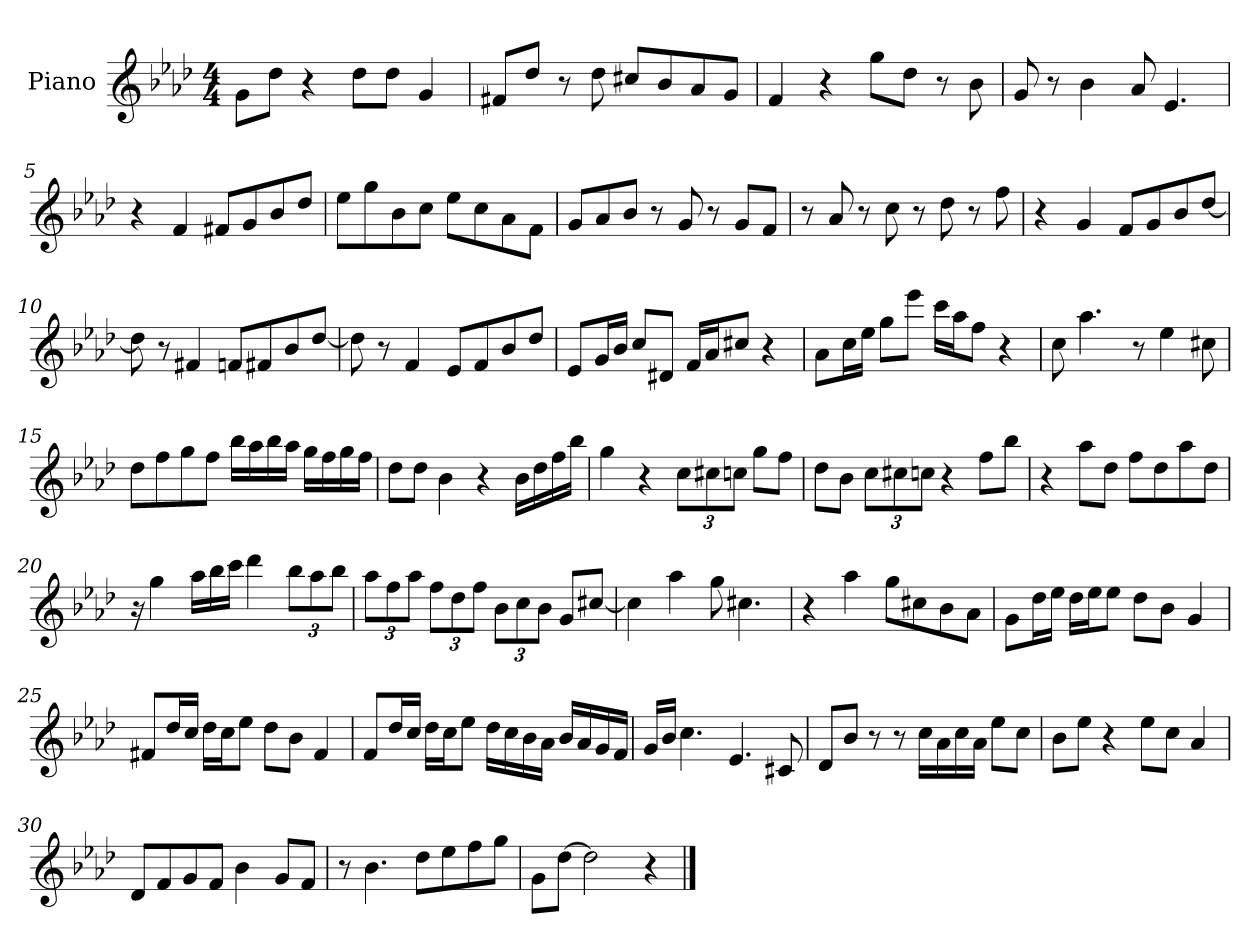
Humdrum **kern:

**kern
*part1
*staff1
*I"Piano
*I'Pno.
*clefG2
*k[b-e-a-d-]
*M4/4
=1
8g\L
8dd-\J
4r
8dd-\L
8dd-\J
4g/
=2
8f#X/L
8dd-/J
8r
8dd-\
8cc#X/L
8b-/
8a-/
8g/J
=3
4f/
4r
8gg\L
8dd-\J
8r
8b-\
=4
8g/
8r
4b-\
8a-/
4.e-/
=5
4r
4f/
8f#X/L
8g/
8b-/
8dd-/J
=6
8ee-\L
8gg\
8b-\
8cc\J
8ee-\L
8cc\
8a-\
8f\J
!!LO:LB:g=z
=7
8g/L
8a-/
8b-/J
8r
8g/
8r
8g/L
8f/J
=8
8r
8a-/
8r
8cc\
8r
8dd-\
8r
8ff\
=9
4r
4g/
8f/L
8g/
8b-/
[8dd-/J
=10
8dd-\]
8r
4f#X/
8fn/L
8f#X/
8b-/
[8dd-/J
=11
8dd-\]
8r
4f/
8e-/L
8f/
8b-/
8dd-/J
!!LO:LB:g=z
=12
8e-/L
16g/L
16b-/JJ
8cc/L
8d#X/J
16f/LL
16a-/J
8cc#X/J
4r
=13
8a-\L
16cc\L
16ee-\JJ
8gg\L
8eee-\J
16ccc\LL
16aa-\J
8ff\J
4r
=14
8cc\
4.aa-\
8r
4ee-\
8cc#X\
=15
8dd-\L
8ff\
8gg\
8ff\J
16bb-\LL
16aa-\
16bb-\
16aa-\JJ
16gg\LL
16ff\
16gg\
16ff\JJ
!!LO:LB:g=z
=16
8dd-\L
8dd-\J
4b-\
4r
16b-\LL
16dd-\
16ff\
16bb-\JJ
=17
4gg\
4r
*Xbrackettup
12cc\L
12cc#X\
12ccn\J
8gg\L
8ff\J
=18
8dd-\L
8b-\J
12cc\L
12cc#X\
12ccn\J
4r
8ff\L
8bb-\J
=19
4r
8aa-\L
8dd-\J
8ff\L
8dd-\
8aa-\
8dd-\J
=20
16r
4gg\
16aa-\LL
16bb-\
16ccc\JJ
4ddd-\
12bb-\L
12aa-\
12bb-\J
!!LO:LB:g=z
=21
12aa-\L
12ff\
12aa-\J
12ff\L
12dd-\
12ff\J
12b-\L
12cc\
12b-\J
8g/L
[8cc#X/J
=22
4cc#\]
4aa-\
8gg\
4.cc#X\
=23
4r
4aa-\
8gg\L
8cc#X\
8b-\
8a-\J
=24
8g\L
16dd-\L
16ee-\JJ
16dd-\LL
16ee-\J
8ee-\J
8dd-\L
8b-\J
4g/
=25
8f#X/L
16dd-/L
16cc/JJ
16dd-\LL
16cc\J
8ee-\J
8dd-\L
8b-\J
4f#/
!!LO:LB:g=z
=26
8f/L
16dd-/L
16cc/JJ
16dd-\LL
16cc\J
8ee-\J
16dd-\LL
16cc\
16b-\
16a-\JJ
16b-/LL
16a-/
16g/
16f/JJ
=27
16g/LL
16b-/JJ
4.cc\
4.e-/
8c#X/
=28
8d-/L
8b-/J
8r
8r
16cc\LL
16a-\
16cc\
16a-\JJ
8ee-\L
8cc\J
=29
8b-\L
8ee-\J
4r
8ee-\L
8cc\J
4a-/
=30
8d-/L
8f/
8g/
8f/J
4b-\
8g/L
8f/J
!!LO:LB:g=z
=31
8r
4.b-\
8dd-\L
8ee-\
8ff\
8gg\J
=32
8g\L
[8dd-\J
2dd-\]
4r
==
*-
